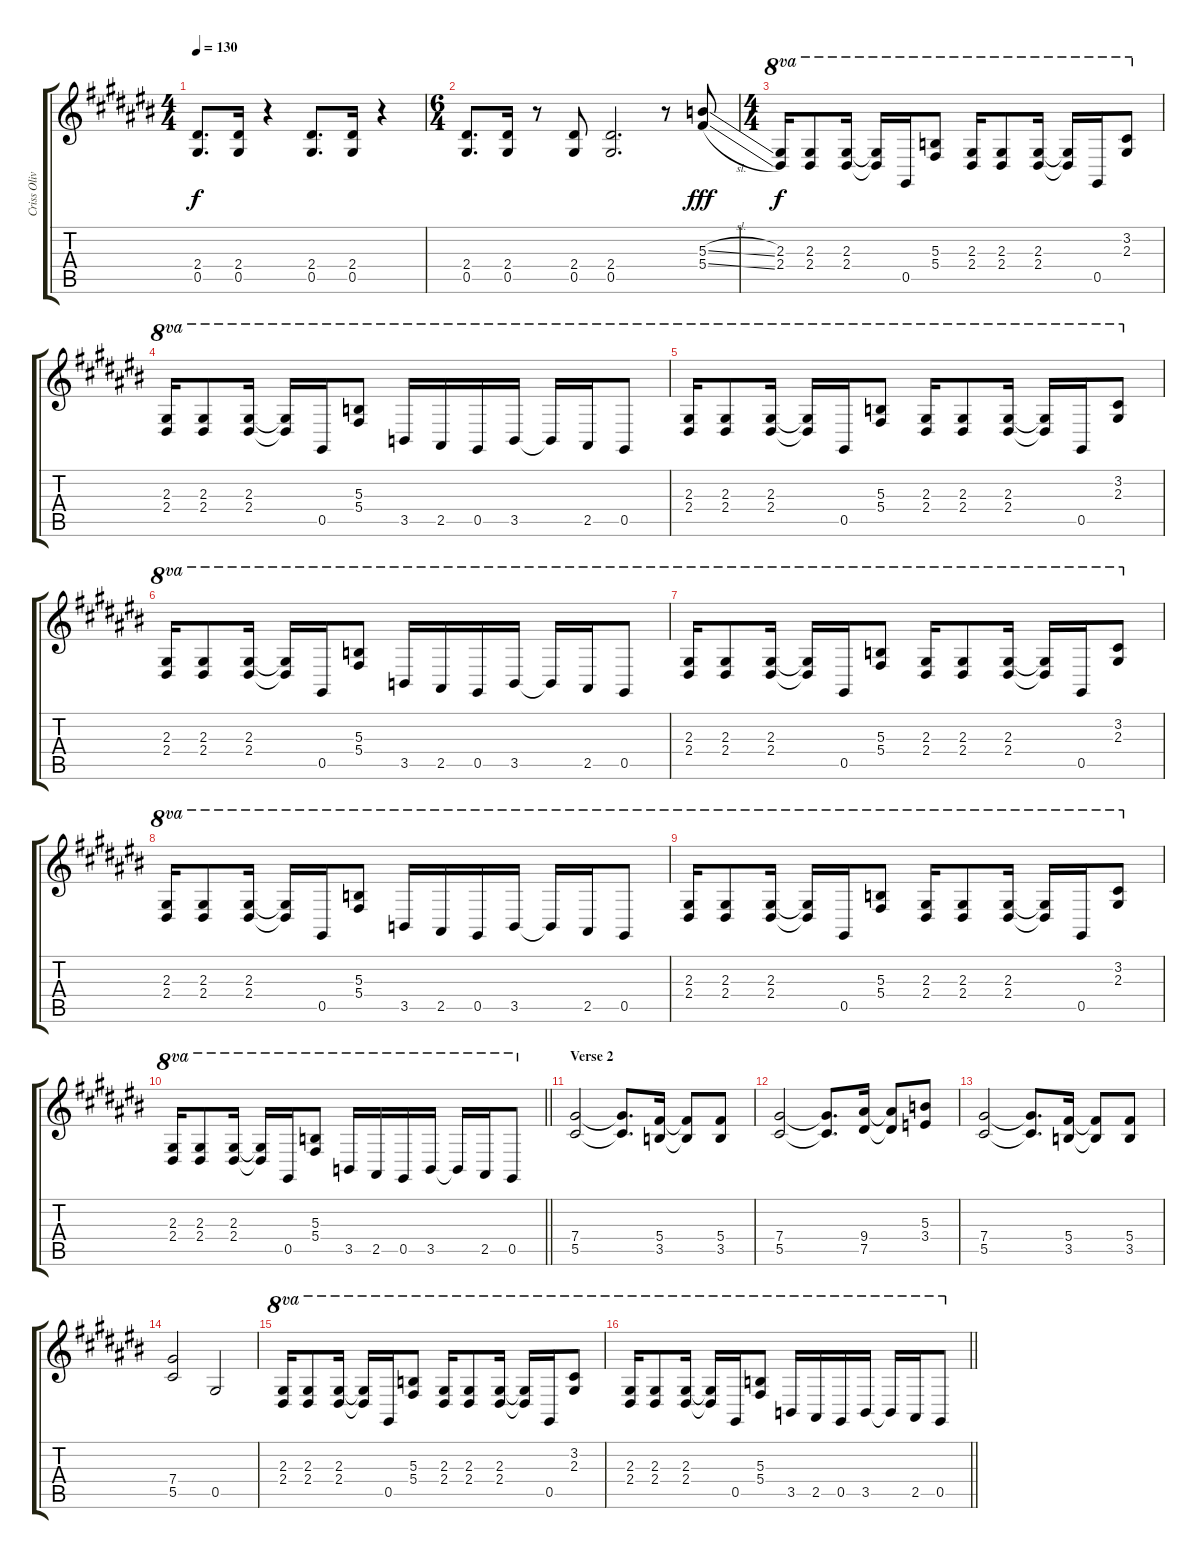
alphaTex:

\track ("Criss Oliva 1" "Criss Oliv") {instrument distortionguitar}
\staff {score tabs}
\tuning (Eb4 Bb3 Gb3 Db3 Ab2 Eb2) {hide}
\ts (4 4)
\tempo 130
\clef g2
\ks c#
(2.4 0.5).8{d dy f} (2.4 0.5).16 r.4 (2.4 0.5).8{d} (2.4 0.5).16 r.4 |
\ts (6 4)
(2.4 0.5).8{d} (2.4 0.5).16 r.8 (2.4 0.5).8 (2.4 0.5).2{d} r.8 (5.3{sl} 5.4{sl}).8{dy fff} |
\ts (4 4)
(2.3 2.4).16{ot 8va dy f} (2.3 2.4).8{ot 8va} (2.3 2.4).16{ot 8va} (2.3{t} 2.4{t}).16{ot 8va} 0.5.16{ot 8va} (5.3 5.4).8{ot 8va} (2.3 2.4).16{ot 8va} (2.3 2.4).8{ot 8va} (2.3 2.4).16{ot 8va} (2.3{t} 2.4{t}).16{ot 8va} 0.5.16{ot 8va} (3.2 2.3).8{ot 8va} |
(2.3 2.4).16{ot 8va} (2.3 2.4).8{ot 8va} (2.3 2.4).16{ot 8va} (2.3{t} 2.4{t}).16{ot 8va} 0.5.16{ot 8va} (5.3 5.4).8{ot 8va} 3.5.16{ot 8va} 2.5.16{ot 8va} 0.5.16{ot 8va} 3.5.16{ot 8va} 3.5{t}.16{ot 8va} 2.5.16{ot 8va} 0.5.8{ot 8va} |
(2.3 2.4).16{ot 8va} (2.3 2.4).8{ot 8va} (2.3 2.4).16{ot 8va} (2.3{t} 2.4{t}).16{ot 8va} 0.5.16{ot 8va} (5.3 5.4).8{ot 8va} (2.3 2.4).16{ot 8va} (2.3 2.4).8{ot 8va} (2.3 2.4).16{ot 8va} (2.3{t} 2.4{t}).16{ot 8va} 0.5.16{ot 8va} (3.2 2.3).8{ot 8va} |
(2.3 2.4).16{ot 8va} (2.3 2.4).8{ot 8va} (2.3 2.4).16{ot 8va} (2.3{t} 2.4{t}).16{ot 8va} 0.5.16{ot 8va} (5.3 5.4).8{ot 8va} 3.5.16{ot 8va} 2.5.16{ot 8va} 0.5.16{ot 8va} 3.5.16{ot 8va} 3.5{t}.16{ot 8va} 2.5.16{ot 8va} 0.5.8{ot 8va} |
(2.3 2.4).16{ot 8va} (2.3 2.4).8{ot 8va} (2.3 2.4).16{ot 8va} (2.3{t} 2.4{t}).16{ot 8va} 0.5.16{ot 8va} (5.3 5.4).8{ot 8va} (2.3 2.4).16{ot 8va} (2.3 2.4).8{ot 8va} (2.3 2.4).16{ot 8va} (2.3{t} 2.4{t}).16{ot 8va} 0.5.16{ot 8va} (3.2 2.3).8{ot 8va} |
(2.3 2.4).16{ot 8va} (2.3 2.4).8{ot 8va} (2.3 2.4).16{ot 8va} (2.3{t} 2.4{t}).16{ot 8va} 0.5.16{ot 8va} (5.3 5.4).8{ot 8va} 3.5.16{ot 8va} 2.5.16{ot 8va} 0.5.16{ot 8va} 3.5.16{ot 8va} 3.5{t}.16{ot 8va} 2.5.16{ot 8va} 0.5.8{ot 8va} |
(2.3 2.4).16{ot 8va} (2.3 2.4).8{ot 8va} (2.3 2.4).16{ot 8va} (2.3{t} 2.4{t}).16{ot 8va} 0.5.16{ot 8va} (5.3 5.4).8{ot 8va} (2.3 2.4).16{ot 8va} (2.3 2.4).8{ot 8va} (2.3 2.4).16{ot 8va} (2.3{t} 2.4{t}).16{ot 8va} 0.5.16{ot 8va} (3.2 2.3).8{ot 8va} |
\barLineRight lightlight
(2.3 2.4).16{ot 8va} (2.3 2.4).8{ot 8va} (2.3 2.4).16{ot 8va} (2.3{t} 2.4{t}).16{ot 8va} 0.5.16{ot 8va} (5.3 5.4).8{ot 8va} 3.5.16{ot 8va} 2.5.16{ot 8va} 0.5.16{ot 8va} 3.5.16{ot 8va} 3.5{t}.16{ot 8va} 2.5.16{ot 8va} 0.5.8{ot 8va} |
\section ("" "Verse 2")
(7.4 5.5).2 (7.4{t} 5.5{t}).8{d} (5.4 3.5).16 (5.4{t} 3.5{t}).8 (5.4 3.5).8 |
(7.4 5.5).2 (7.4{t} 5.5{t}).8{d} (9.4 7.5).16 (9.4{t} 7.5{t}).8 (5.3 3.4).8 |
(7.4 5.5).2 (7.4{t} 5.5{t}).8{d} (5.4 3.5).16 (5.4{t} 3.5{t}).8 (5.4 3.5).8 |
(7.4 5.5).2 0.5.2 |
(2.3 2.4).16{ot 8va} (2.3 2.4).8{ot 8va} (2.3 2.4).16{ot 8va} (2.3{t} 2.4{t}).16{ot 8va} 0.5.16{ot 8va} (5.3 5.4).8{ot 8va} (2.3 2.4).16{ot 8va} (2.3 2.4).8{ot 8va} (2.3 2.4).16{ot 8va} (2.3{t} 2.4{t}).16{ot 8va} 0.5.16{ot 8va} (3.2 2.3).8{ot 8va} |
\barLineRight lightlight
(2.3 2.4).16{ot 8va} (2.3 2.4).8{ot 8va} (2.3 2.4).16{ot 8va} (2.3{t} 2.4{t}).16{ot 8va} 0.5.16{ot 8va} (5.3 5.4).8{ot 8va} 3.5.16{ot 8va} 2.5.16{ot 8va} 0.5.16{ot 8va} 3.5.16{ot 8va} 3.5{t}.16{ot 8va} 2.5.16{ot 8va} 0.5.8{ot 8va}
